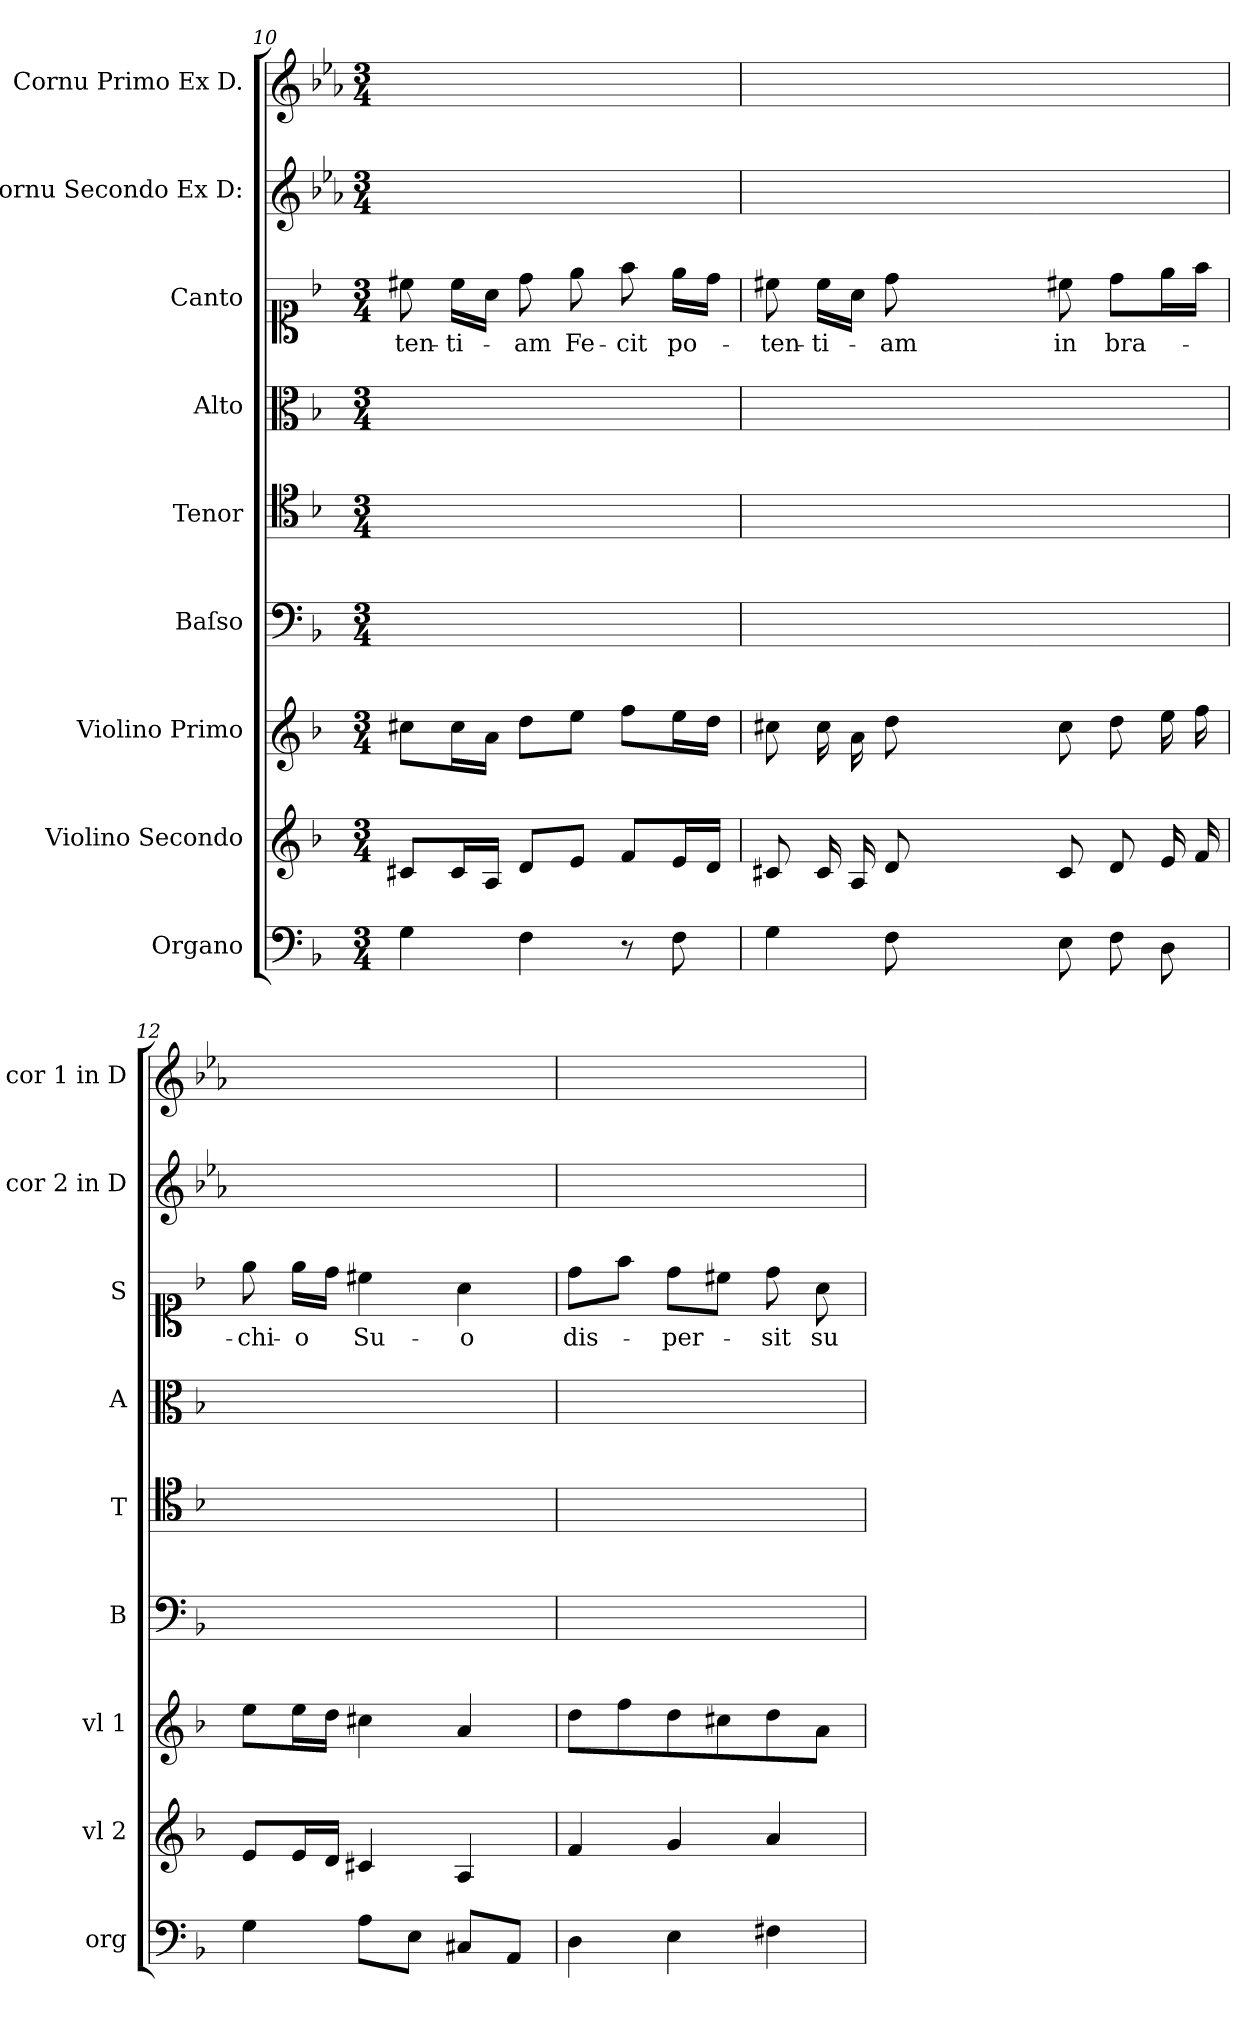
**kern	**kern	**kern	**kern	**kern	**kern	**kern	**text	**kern	**kern
*part9	*part8	*part7	*part6	*part5	*part4	*part3	*part3	*part2	*part1
*staff9	*staff8	*staff7	*staff6	*staff5	*staff4	*staff3	*staff3	*staff2	*staff1
*I"Organo	*I"Violino Secondo	*I"Violino Primo	*I"Baſso	*I"Tenor	*I"Alto	*I"Canto	*	*I"Cornu Secondo Ex D:	*I"Cornu Primo Ex D.
*I'org	*I'vl 2	*I'vl 1	*I'B	*I'T	*I'A	*I'S	*	*I'cor 2 in D	*I'cor 1 in D
*clefF4	*clefG2	*clefG2	*clefF4	*clefC4	*clefC3	*clefC1	*	*clefG2	*clefG2
*	*	*	*	*	*	*	*	*ITrd-1c-2	*ITrd-1c-2
*k[b-]	*k[b-]	*k[b-]	*k[b-]	*k[b-]	*k[b-]	*k[b-]	*	*k[b-]	*k[b-]
*d:	*d:	*d:	*d:	*d:	*d:	*d:	*	*d:	*d:
*M3/4	*M3/4	*M3/4	*M3/4	*M3/4	*M3/4	*M3/4	*	*M3/4	*M3/4
=10	=10	=10	=10	=10	=10	=10	=10	=10	=10
4G\	8c#X/L	8cc#X\L	2.ryy	2.ryy	2.ryy	8cc#X\	-ten-	2.ryy	2.ryy
.	16c#/L	16cc#\L	.	.	.	16cc#\LL	-ti-	.	.
.	16A/JJ	16a\JJ	.	.	.	16a\JJ	.	.	.
4F\	8d/L	8dd\L	.	.	.	8dd\	-am	.	.
!	!	!	!	!	!	!	!LO:LY:i	!	!
.	8e/J	8ee\J	.	.	.	8ee\	Fe-	.	.
!	!	!	!	!	!	!	!LO:LY:i	!	!
8r	8f/L	8ff\L	.	.	.	8ff\	-cit	.	.
!	!	!	!	!	!	!	!LO:LY:i	!	!
8F\	16e/L	16ee\L	.	.	.	16ee\LL	po-	.	.
.	16d/JJ	16dd\JJ	.	.	.	16dd\JJ	.	.	.
=11	=11	=11	=11	=11	=11	=11	=11	=11	=11
!	!	!	!	!	!	!	!LO:LY:i	!	!
4G\	8c#X/	8cc#X\	2.ryy	2.ryy	2.ryy	8cc#X\	-ten-	2.ryy	2.ryy
!	!	!	!	!	!	!	!LO:LY:i	!	!
.	16c#/	16cc#\	.	.	.	16cc#\LL	-ti-	.	.
.	16A/	16a\	.	.	.	16a\JJ	.	.	.
!	!	!	!	!	!	!	!LO:LY:i	!	!
8F\	8d/	8dd\	.	.	.	8dd\	-am	.	.
4.ryy	4.ryy	4.ryy	.	.	.	4.ryy	.	.	.
=-	=-	=-	=-	=-	=-	=-	=-	=-	=-
8E\	8c#/	8cc#\	4.ryy	4.ryy	4.ryy	8cc#X\	in	4.ryy	4.ryy
8F\	8d/	8dd\	.	.	.	8dd\L	bra-	.	.
8D\	16e/	16ee\	.	.	.	16ee\L	.	.	.
.	16f/	16ff\	.	.	.	16ff\JJ	.	.	.
=12	=12	=12	=12	=12	=12	=12	=12	=12	=12
4G\	8e/L	8ee\L	2.ryy	2.ryy	2.ryy	8ee\	-chi-	2.ryy	2.ryy
.	16e/L	16ee\L	.	.	.	16ee\LL	-o	.	.
.	16d/JJ	16dd\JJ	.	.	.	16dd\JJ	.	.	.
8A\L	4c#X/	4cc#X\	.	.	.	4cc#X\	Su-	.	.
8E\J	.	.	.	.	.	.	.	.	.
8C#X/L	4A/	4a/	.	.	.	4a\	-o	.	.
8AA/J	.	.	.	.	.	.	.	.	.
=13	=13	=13	=13	=13	=13	=13	=13	=13	=13
4D\	4f/	8dd\L	2.ryy	2.ryy	2.ryy	8dd\L	dis-	2.ryy	2.ryy
.	.	8ff\	.	.	.	8ff\J	.	.	.
4E\	4g/	8dd\	.	.	.	8dd\L	-per-	.	.
.	.	8cc#X\	.	.	.	8cc#X\J	.	.	.
4F#X\	4a/	8dd\	.	.	.	8dd\	-sit	.	.
.	.	8a\J	.	.	.	8a\	su-	.	.
=	=	=	=	=	=	=	=	=	=
*-	*-	*-	*-	*-	*-	*-	*-	*-	*-
